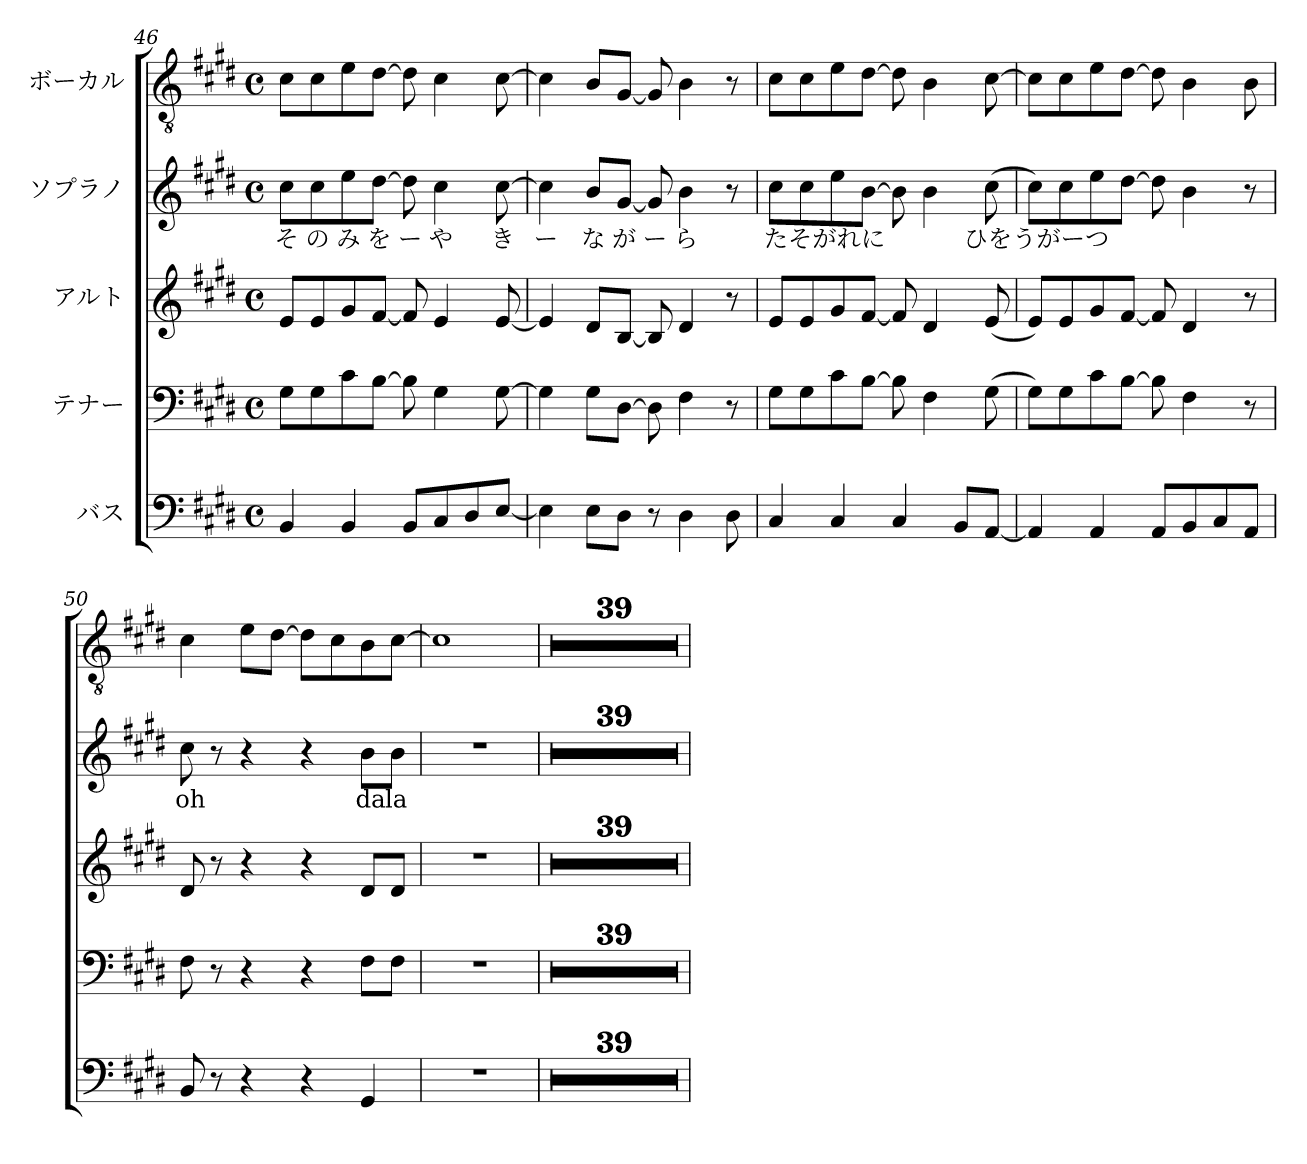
**kern	**kern	**kern	**kern	**text	**kern
*part5	*part4	*part3	*part2	*part2	*part1
*staff5	*staff4	*staff3	*staff2	*staff2	*staff1
*I"バス	*I"テナー	*I"アルト	*I"ソプラノ	*	*I"ボーカル
!!LO:LB:g=z
*clefF4	*clefF4	*clefG2	*clefG2	*	*clefGv2
*k[f#c#g#d#]	*k[f#c#g#d#]	*k[f#c#g#d#]	*k[f#c#g#d#]	*	*k[f#c#g#d#]
*M4/4	*M4/4	*M4/4	*M4/4	*	*M4/4
*met(c)	*met(c)	*met(c)	*met(c)	*	*met(c)
=46	=46	=46	=46	=46	=46
!	!	!	!	!LO:LY:b	!
4BB/	8G#\L	8e/L	8cc#\L	そ	8c#\L
!	!	!	!	!LO:LY:b	!
.	8G#\	8e/	8cc#\	の	8c#\
!	!	!	!	!LO:LY:b	!
4BB/	8c#\	8g#/	8ee\	み	8e\
!	!	!	!	!LO:LY:b	!
.	[8B\J	[8f#/J	[8dd#\J	を	[8d#\J
!	!	!	!	!LO:LY:b	!
8BB/L	8B\]	8f#/]	8dd#\]	ー	8d#\]
!	!	!	!	!LO:LY:b	!
8C#/	4G#\	4e/	4cc#\	や	4c#\
8D#/	.	.	.	.	.
!	!	!	!	!LO:LY:b	!
[8E/J	[8G#\	[8e/	[8cc#\	き	[8c#\
=47	=47	=47	=47	=47	=47
!	!	!	!	!LO:LY:b	!
4E\]	4G#\]	4e/]	4cc#\]	ー	4c#\]
!	!	!	!	!LO:LY:b	!
8E\L	8G#\L	8d#/L	8b/L	な	8B/L
!	!	!	!	!LO:LY:b	!
8D#\J	[8D#\J	[8B/J	[8g#/J	が	[8G#/J
!	!	!	!	!LO:LY:b	!
8r	8D#\]	8B/]	8g#/]	ー	8G#/]
!	!	!	!	!LO:LY:b	!
4D#\	4F#\	4d#/	4b\	ら	4B\
8D#\	8r	8r	8r	.	8r
=48	=48	=48	=48	=48	=48
!	!	!	!	!LO:LY:b	!
4C#/	8G#\L	8e/L	8cc#\L	たそがれに	8c#\L
.	8G#\	8e/	8cc#\	.	8c#\
4C#/	8c#\	8g#/	8ee\	.	8e\
.	[8B\J	[8f#/J	[8b\J	.	[8d#\J
4C#/	8B\]	8f#/]	8b\]	.	8d#\]
.	4F#\	4d#/	4b\	.	4B\
8BB/L	.	.	.	.	.
!	!	!	!	!LO:LY:b	!
[8AA/J	(8G#\	(8e/	(8cc#\	ひをうがーつ	[8c#\
!!LO:PB:g=z
=49	=49	=49	=49	=49	=49
4AA/]	8G#\L)	8e/L)	8cc#\L)	.	8c#\L]
.	8G#\	8e/	8cc#\	.	8c#\
4AA/	8c#\	8g#/	8ee\	.	8e\
.	[8B\J	[8f#/J	[8dd#\J	.	[8d#\J
8AA/L	8B\]	8f#/]	8dd#\]	.	8d#\]
8BB/	4F#\	4d#/	4b\	.	4B\
8C#/	.	.	.	.	.
8AA/J	8r	8r	8r	.	8B\
=50	=50	=50	=50	=50	=50
!	!	!	!	!LO:LY:b	!
8BB/	8F#\	8d#/	8cc#\	oh	4c#\
8r	8r	8r	8r	.	.
4r	4r	4r	4r	.	8e\L
.	.	.	.	.	[8d#\J
4r	4r	4r	4r	.	8d#\L]
.	.	.	.	.	8c#\
!	!	!	!	!LO:LY:b	!
4GG#/	8F#\L	8d#/L	8b\L	da	8B\
!	!	!	!	!LO:LY:b	!
.	8F#\J	8d#/J	8b\J	la	[8c#\J
=51	=51	=51	=51	=51	=51
1r	1r	1r	1r	.	1c#]
=52	=52	=52	=52	=52	=52
1r	1r	1r	1r	.	1r
=53	=53	=53	=53	=53	=53
1r	1r	1r	1r	.	1r
=54	=54	=54	=54	=54	=54
1r	1r	1r	1r	.	1r
=55	=55	=55	=55	=55	=55
1r	1r	1r	1r	.	1r
=56	=56	=56	=56	=56	=56
1r	1r	1r	1r	.	1r
=57	=57	=57	=57	=57	=57
1r	1r	1r	1r	.	1r
=58	=58	=58	=58	=58	=58
1r	1r	1r	1r	.	1r
=59	=59	=59	=59	=59	=59
1r	1r	1r	1r	.	1r
!!LO:LB:g=z
=60	=60	=60	=60	=60	=60
1r	1r	1r	1r	.	1r
=61	=61	=61	=61	=61	=61
1r	1r	1r	1r	.	1r
=62	=62	=62	=62	=62	=62
1r	1r	1r	1r	.	1r
=63	=63	=63	=63	=63	=63
1r	1r	1r	1r	.	1r
=64	=64	=64	=64	=64	=64
1r	1r	1r	1r	.	1r
=65	=65	=65	=65	=65	=65
1r	1r	1r	1r	.	1r
=66	=66	=66	=66	=66	=66
1r	1r	1r	1r	.	1r
=67	=67	=67	=67	=67	=67
1r	1r	1r	1r	.	1r
=68	=68	=68	=68	=68	=68
1r	1r	1r	1r	.	1r
=69	=69	=69	=69	=69	=69
1r	1r	1r	1r	.	1r
=70	=70	=70	=70	=70	=70
1r	1r	1r	1r	.	1r
=71	=71	=71	=71	=71	=71
1r	1r	1r	1r	.	1r
=72	=72	=72	=72	=72	=72
1r	1r	1r	1r	.	1r
=73	=73	=73	=73	=73	=73
1r	1r	1r	1r	.	1r
=74	=74	=74	=74	=74	=74
1r	1r	1r	1r	.	1r
=75	=75	=75	=75	=75	=75
1r	1r	1r	1r	.	1r
!!LO:PB:g=z
=76	=76	=76	=76	=76	=76
1r	1r	1r	1r	.	1r
=77	=77	=77	=77	=77	=77
1r	1r	1r	1r	.	1r
=78	=78	=78	=78	=78	=78
1r	1r	1r	1r	.	1r
=79	=79	=79	=79	=79	=79
1r	1r	1r	1r	.	1r
=80	=80	=80	=80	=80	=80
1r	1r	1r	1r	.	1r
=81	=81	=81	=81	=81	=81
1r	1r	1r	1r	.	1r
=82	=82	=82	=82	=82	=82
1r	1r	1r	1r	.	1r
=83	=83	=83	=83	=83	=83
1r	1r	1r	1r	.	1r
=84	=84	=84	=84	=84	=84
1r	1r	1r	1r	.	1r
=85	=85	=85	=85	=85	=85
1r	1r	1r	1r	.	1r
=86	=86	=86	=86	=86	=86
1r	1r	1r	1r	.	1r
=87	=87	=87	=87	=87	=87
1r	1r	1r	1r	.	1r
=88	=88	=88	=88	=88	=88
1r	1r	1r	1r	.	1r
=89	=89	=89	=89	=89	=89
1r	1r	1r	1r	.	1r
=90	=90	=90	=90	=90	=90
1r	1r	1r	1r	.	1r
=	=	=	=	=	=
*-	*-	*-	*-	*-	*-
